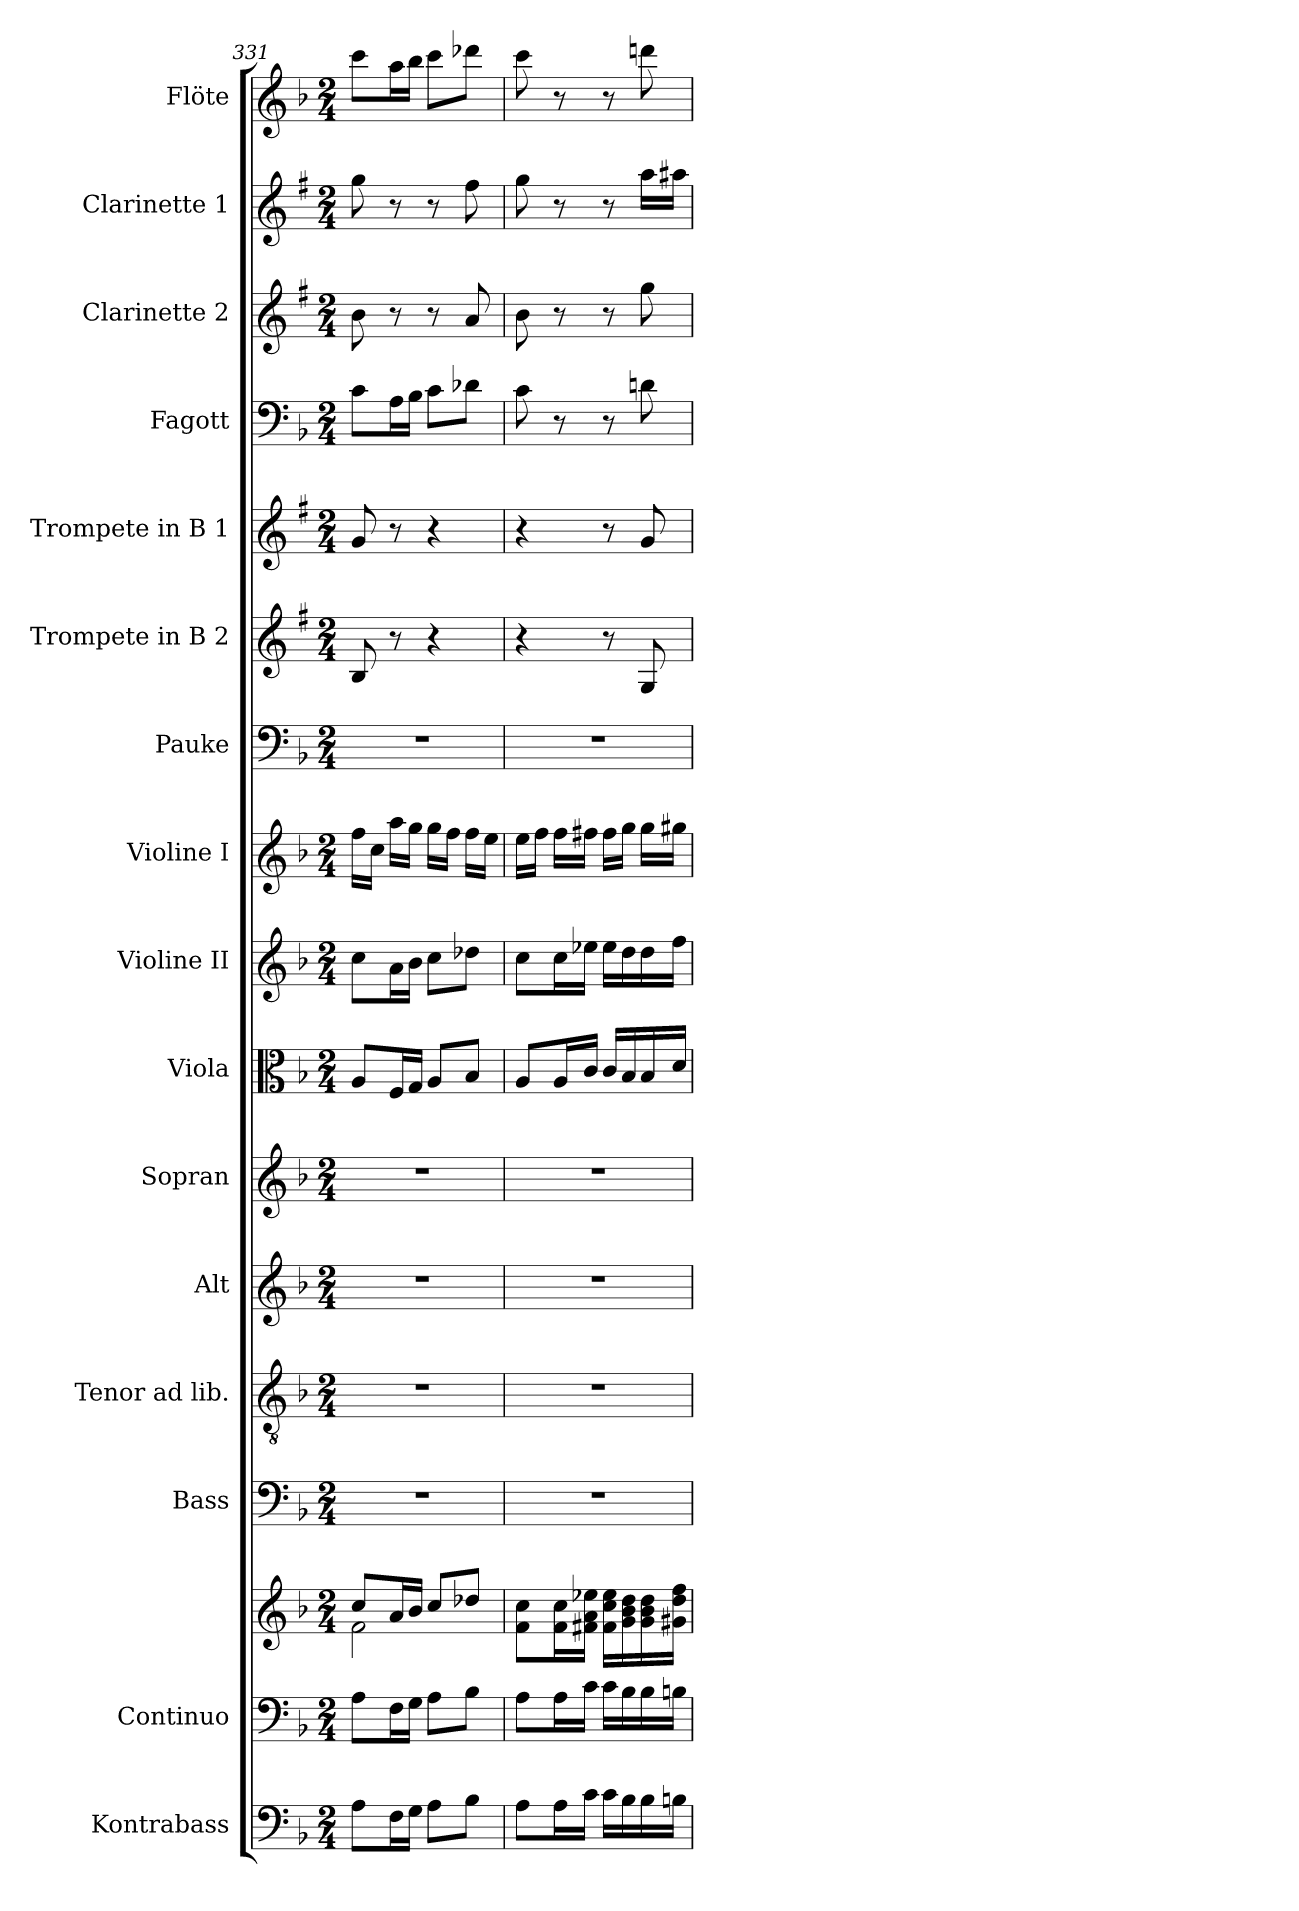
**kern	**kern	**kern	**kern	**kern	**kern	**kern	**kern	**kern	**kern	**kern	**kern	**kern	**kern	**kern	**kern	**kern
*part16	*part15	*part15	*part14	*part13	*part12	*part11	*part10	*part9	*part8	*part7	*part6	*part5	*part4	*part3	*part2	*part1
*staff17	*staff16	*staff15	*staff14	*staff13	*staff12	*staff11	*staff10	*staff9	*staff8	*staff7	*staff6	*staff5	*staff4	*staff3	*staff2	*staff1
*I"Kontrabass	*I"Continuo	*	*I"Bass	*I"Tenor ad lib.	*I"Alt	*I"Sopran	*I"Viola	*I"Violine II	*I"Violine I	*I"Pauke	*I"Trompete in B 2	*I"Trompete in B 1	*I"Fagott	*I"Clarinette 2	*I"Clarinette 1	*I"Flöte
*I'Kb.	*I'cont.	*	*I'B	*I'T	*I'A	*I'S	*I'Vla.	*I'Vl. II	*I'Vl. I	*I'Pk.	*	*	*I'Fg.	*I'Cl. 2	*I'Cl. 1	*I'Fl.
*clefF4	*clefF4	*clefG2	*clefF4	*clefGv2	*clefG2	*clefG2	*clefC3	*clefG2	*clefG2	*clefF4	*clefG2	*clefG2	*clefF4	*clefG2	*clefG2	*clefG2
*ITrd7c12	*	*	*	*	*	*	*	*	*	*	*ITrd1c2	*ITrd1c2	*	*ITrd1c2	*ITrd1c2	*
*k[b-]	*k[b-]	*k[b-]	*k[b-]	*k[b-]	*k[b-]	*k[b-]	*k[b-]	*k[b-]	*k[b-]	*k[b-]	*k[b-]	*k[b-]	*k[b-]	*k[b-]	*k[b-]	*k[b-]
*F:	*F:	*F:	*F:	*F:	*F:	*F:	*F:	*F:	*F:	*F:	*F:	*F:	*F:	*F:	*F:	*F:
*M2/4	*M2/4	*M2/4	*M2/4	*M2/4	*M2/4	*M2/4	*M2/4	*M2/4	*M2/4	*M2/4	*M2/4	*M2/4	*M2/4	*M2/4	*M2/4	*M2/4
=331	=331	=331	=331	=331	=331	=331	=331	=331	=331	=331	=331	=331	=331	=331	=331	=331
*	*	*^	*	*	*	*	*	*	*	*	*	*	*	*	*	*
8AA\L	8A\L	8cc/L	2f\	2r	2r	2r	2r	8A/L	8cc\L	16ff\LL	2r	8A/	8f/	8c\L	8a\	8ff\	8ccc\L
.	.	.	.	.	.	.	.	.	.	16cc\JJ	.	.	.	.	.	.	.
16FF\L	16F\L	16a/L	.	.	.	.	.	16F/L	16a\L	16aa\LL	.	8r	8r	16A\L	8r	8r	16aa\L
16GG\JJ	16G\JJ	16b-/JJ	.	.	.	.	.	16G/JJ	16b-\JJ	16gg\JJ	.	.	.	16B-\JJ	.	.	16bb-\JJ
8AA\L	8A\L	8cc/L	.	.	.	.	.	8A/L	8cc\L	16gg\LL	.	4r	4r	8c\L	8r	8r	8ccc\L
.	.	.	.	.	.	.	.	.	.	16ff\JJ	.	.	.	.	.	.	.
8BB-\J	8B-\J	8dd-X/J	.	.	.	.	.	8B-/J	8dd-X\J	16ff\LL	.	.	.	8d-X\J	8g/	8ee\	8ddd-X\J
.	.	.	.	.	.	.	.	.	.	16ee\JJ	.	.	.	.	.	.	.
*	*	*v	*v	*	*	*	*	*	*	*	*	*	*	*	*	*	*
!!LO:PB:g=z
=332	=332	=332	=332	=332	=332	=332	=332	=332	=332	=332	=332	=332	=332	=332	=332	=332
8AA\L	8A\L	8f\ 8cc\L	2r	2r	2r	2r	8A/L	8cc\L	16ee\LL	2r	4r	4r	8c\	8a\	8ff\	8ccc\
.	.	.	.	.	.	.	.	.	16ff\JJ	.	.	.	.	.	.	.
16AA\L	16A\L	16f\ 16cc\L	.	.	.	.	16A/L	16cc\L	16ff\LL	.	.	.	8r	8r	8r	8r
16C\JJ	16c\JJ	16f#X\ 16a\ 16ee-X\JJ	.	.	.	.	16c/JJ	16ee-X\JJ	16ff#X\JJ	.	.	.	.	.	.	.
16C\LL	16c\LL	16f#\ 16cc\ 16ee-\LL	.	.	.	.	16c/LL	16ee-\LL	16ff#\LL	.	8r	8r	8r	8r	8r	8r
16BB-\	16B-\	16g\ 16b-\ 16dd\	.	.	.	.	16B-/	16dd\	16gg\JJ	.	.	.	.	.	.	.
16BB-\	16B-\	16g\ 16b-\ 16dd\	.	.	.	.	16B-/	16dd\	16gg\LL	.	8F/	8f/	8dn\	8ff\	16gg\LL	8dddn\
16BBn\JJ	16Bn\JJ	16g#X\ 16dd\ 16ff\JJ	.	.	.	.	16d/JJ	16ff\JJ	16gg#X\JJ	.	.	.	.	.	16gg#X\JJ	.
=	=	=	=	=	=	=	=	=	=	=	=	=	=	=	=	=
*-	*-	*-	*-	*-	*-	*-	*-	*-	*-	*-	*-	*-	*-	*-	*-	*-
